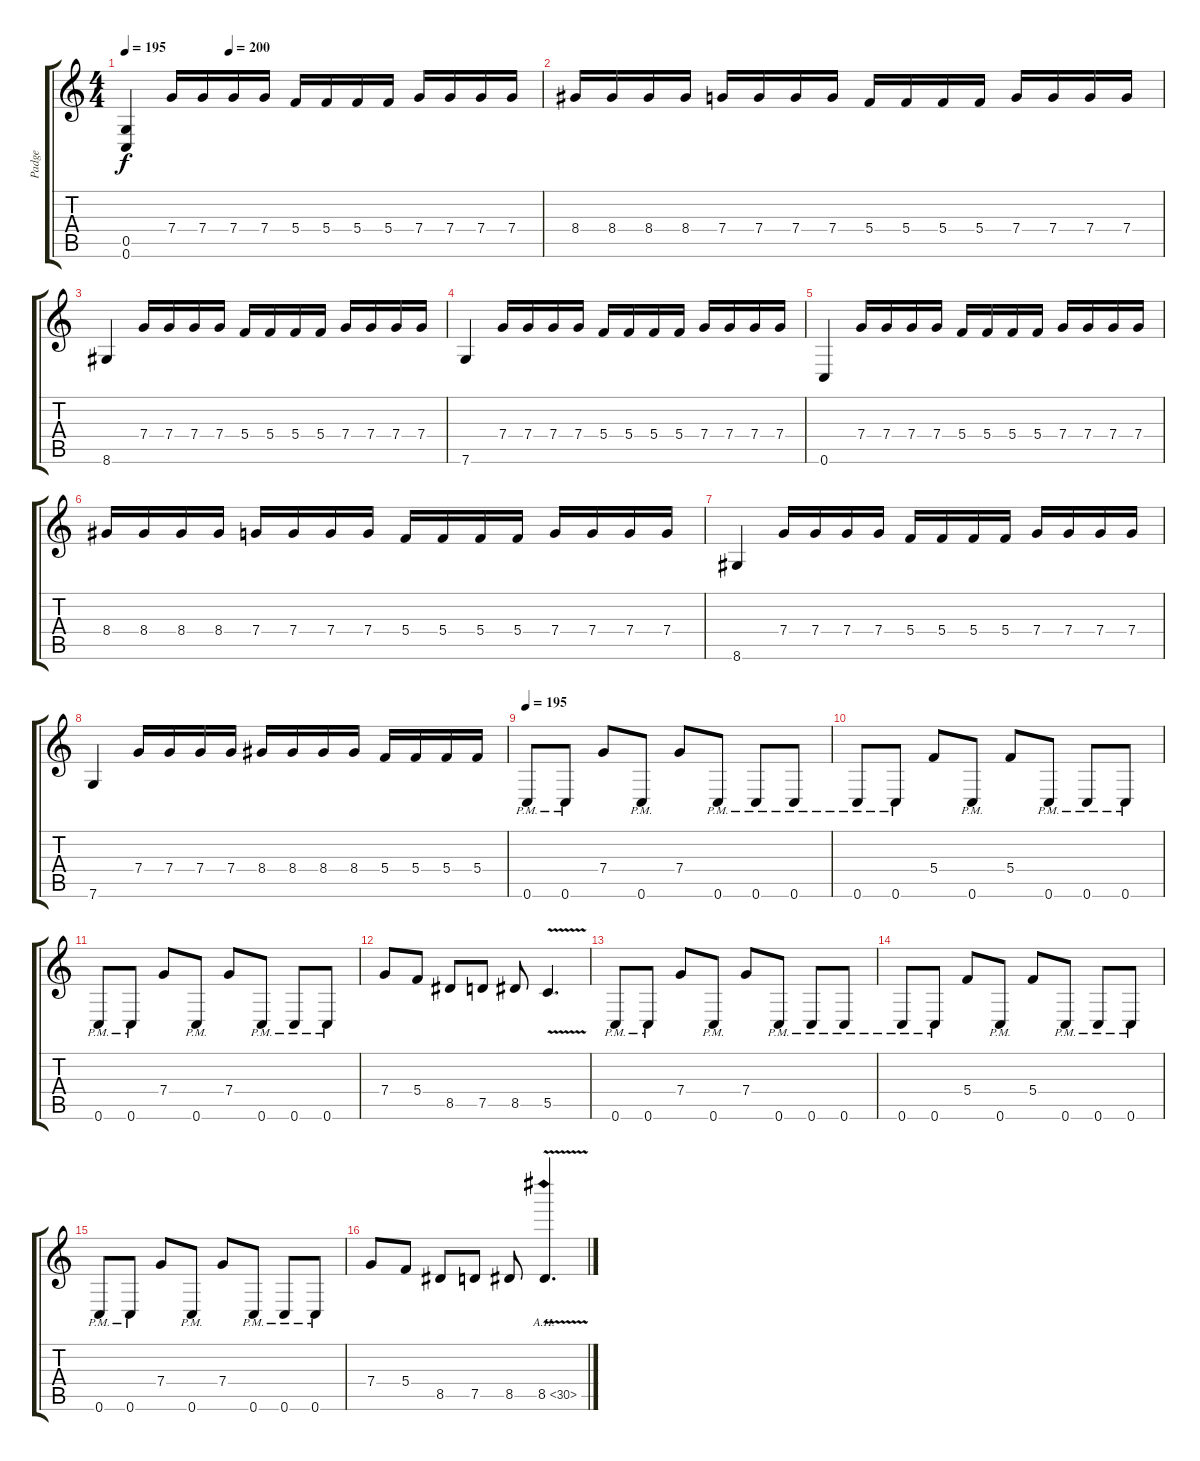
\track ("Padge" "Padge") {instrument overdrivenguitar}
\staff {score tabs}
\tuning (D4 A3 F3 C3 G2 C2) {hide}
\ts (4 4)
\tempo 195
\tempo (200 0.25)
\clef g2
\ks c
(0.5{t} 0.6{t}).4{dy f} 7.4.16 7.4.16 7.4.16 7.4.16 5.4.16 5.4.16 5.4.16 5.4.16 7.4.16 7.4.16 7.4.16 7.4.16 |
8.4.16 8.4.16 8.4.16 8.4.16 7.4.16 7.4.16 7.4.16 7.4.16 5.4.16 5.4.16 5.4.16 5.4.16 7.4.16 7.4.16 7.4.16 7.4.16 |
8.6.4 7.4.16 7.4.16 7.4.16 7.4.16 5.4.16 5.4.16 5.4.16 5.4.16 7.4.16 7.4.16 7.4.16 7.4.16 |
7.6.4 7.4.16 7.4.16 7.4.16 7.4.16 5.4.16 5.4.16 5.4.16 5.4.16 7.4.16 7.4.16 7.4.16 7.4.16 |
0.6.4 7.4.16 7.4.16 7.4.16 7.4.16 5.4.16 5.4.16 5.4.16 5.4.16 7.4.16 7.4.16 7.4.16 7.4.16 |
8.4.16 8.4.16 8.4.16 8.4.16 7.4.16 7.4.16 7.4.16 7.4.16 5.4.16 5.4.16 5.4.16 5.4.16 7.4.16 7.4.16 7.4.16 7.4.16 |
8.6.4 7.4.16 7.4.16 7.4.16 7.4.16 5.4.16 5.4.16 5.4.16 5.4.16 7.4.16 7.4.16 7.4.16 7.4.16 |
7.6.4 7.4.16 7.4.16 7.4.16 7.4.16 8.4.16 8.4.16 8.4.16 8.4.16 5.4.16 5.4.16 5.4.16 5.4.16 |
\tempo 195
0.6{pm}.8 0.6{pm}.8 7.4.8 0.6{pm}.8 7.4.8 0.6{pm}.8 0.6{pm}.8 0.6{pm}.8 |
0.6{pm}.8 0.6{pm}.8 5.4.8 0.6{pm}.8 5.4.8 0.6{pm}.8 0.6{pm}.8 0.6{pm}.8 |
0.6{pm}.8 0.6{pm}.8 7.4.8 0.6{pm}.8 7.4.8 0.6{pm}.8 0.6{pm}.8 0.6{pm}.8 |
7.4.8 5.4.8 8.5.8 7.5.8 8.5.8 5.5{v}.4{d} |
0.6{pm}.8 0.6{pm}.8 7.4.8 0.6{pm}.8 7.4.8 0.6{pm}.8 0.6{pm}.8 0.6{pm}.8 |
0.6{pm}.8 0.6{pm}.8 5.4.8 0.6{pm}.8 5.4.8 0.6{pm}.8 0.6{pm}.8 0.6{pm}.8 |
0.6{pm}.8 0.6{pm}.8 7.4.8 0.6{pm}.8 7.4.8 0.6{pm}.8 0.6{pm}.8 0.6{pm}.8 |
7.4.8 5.4.8 8.5.8 7.5.8 8.5.8 8.5{ah 22 v}.4{d}
